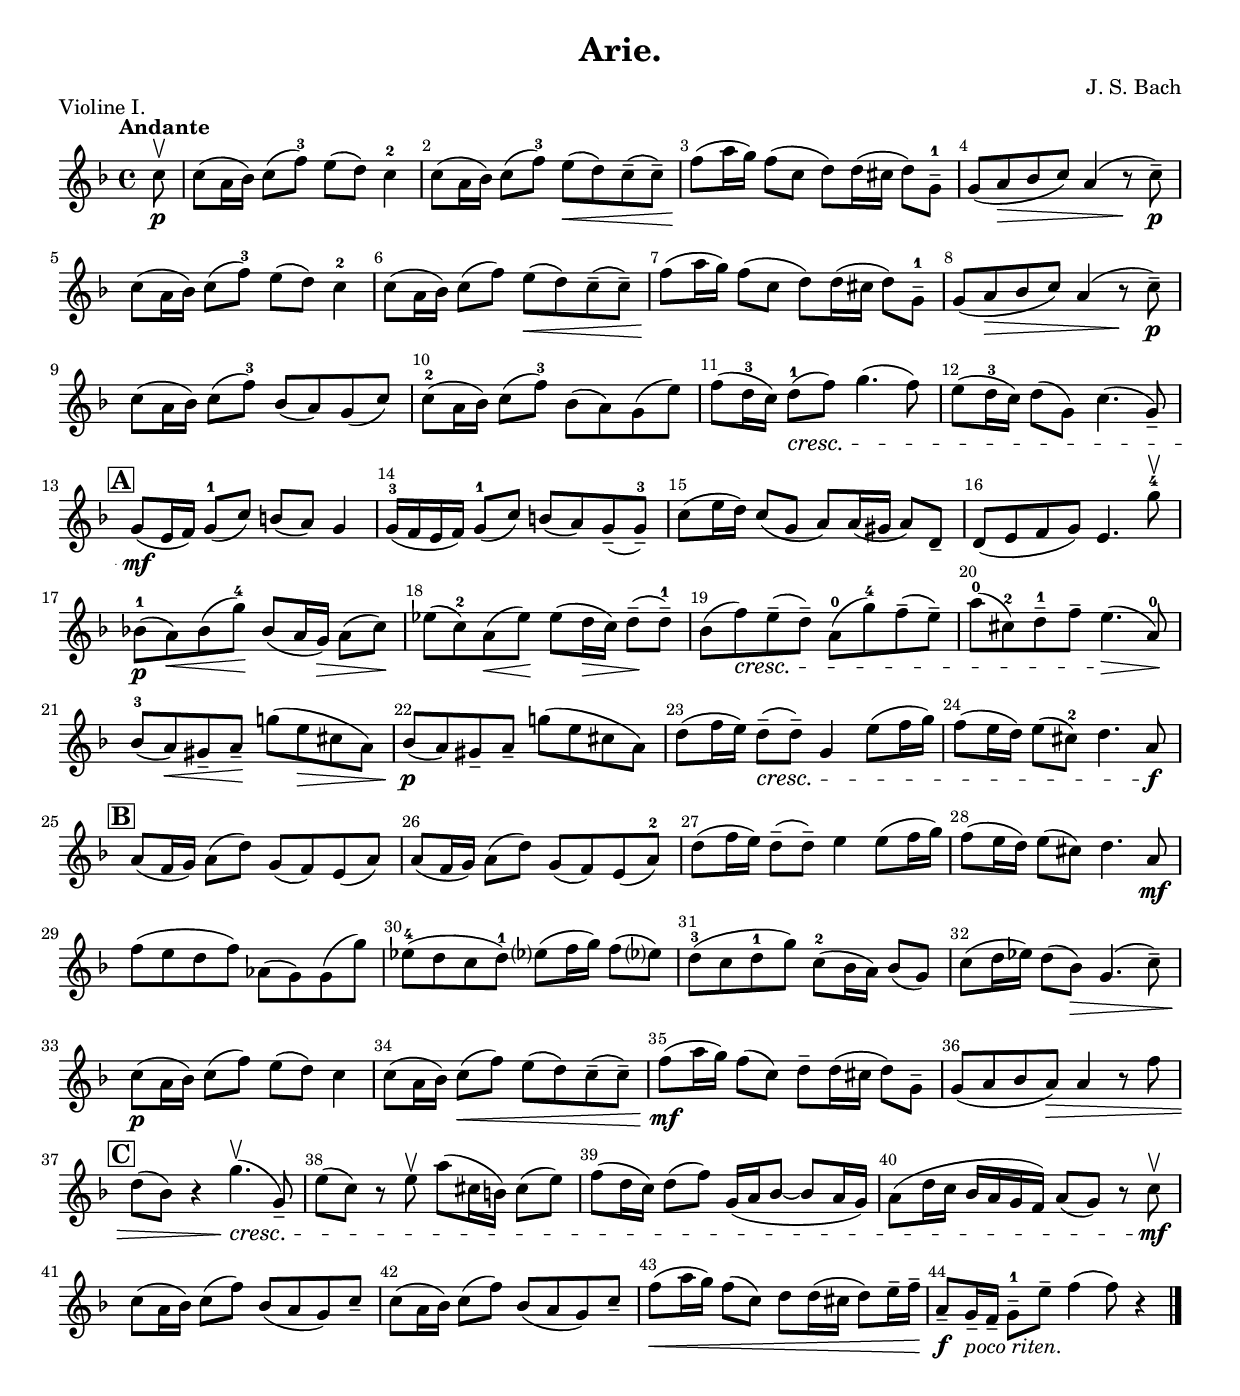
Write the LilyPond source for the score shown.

\version "2.18.2"
\header{
  title = "Arie."
  piece = "Violine I."
  arranger = "J. S. Bach"
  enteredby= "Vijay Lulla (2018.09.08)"
}

#(set-global-staff-size 18)

\layout {
  indent = #0
  \context {
    \Score
      \override BarNumber.break-visibility = ##(#f #t #t)
      \override MultiMeasureRest.expand-limit = #1
      %% \override SpacingSpanner.base-shortest-duration = #(ly:make-moment 1/12)
  }
}

voiceconsts = {
  \key f \major
  %% \numericTimeSignature
  \compressFullBarRests
  \tempo "Andante"
}

%% showLastLength = R1*8 %% last few measures %% Comment to typeset whole score

\book {
  \score {
    \new Staff {
      \new Voice {
        \relative c' {
          \voiceconsts
          \set Score.markFormatter = #format-mark-box-alphabet
          \time 4/4 \clef treble
          \partial 8 c'8\p\upbow |
          c8( a16 bes16) c8( f8^3) e8( d8) c4^2 |
          c8( a16 bes16) c8( f8^3) e8(\< d8) c8--( c8--) |
          f8(\! a16 g16) f8( c8 d8) d16( cis16 d8) g,8--^1 |
          g8( a8\> bes8 c8) a4( r8\! c8--)\p |
          \barNumberCheck #5
          c8( a16 bes16) c8( f8^3) e8( d8) c4^2 |
          c8( a16 bes16) c8( f8) e8(\< d8) c8--( c8--) |
          f8(\! a16 g16) f8( c8 d8) d16( cis16 d8) g,8--^1 |
          g8( a8\> bes8 c8) a4( r8\! c8--)\p |
          \barNumberCheck #9
          c8( a16 bes16) c8( f8^3) bes,8( a8) g8( c8) |
          c8^2( a16 bes16) c8( f8^3) bes,8( a8) g8( e'8) |
          f8( d16^3 c16) d8^1(\cresc f8) g4.( f8) |
          e8( d16^3 c16) d8( g,8) c4.( g8--) |
          \barNumberCheck #13 \mark\default
          g8(\mf e16 f16) g8^1( c8) b8( a8) g4 |
          g16^3( f16 e16 f16) g8^1( c8) b8( a8) g8--( g8--^3) |
          c8( e16 d16) c8( g8 a8) a16( gis16 a8) d,8-- |
          d8( e8 f8 g8) e4. g'8^4\upbow |
          \barNumberCheck #17
          bes,!8^1(\p a8\<) bes8( g'8^4\!) bes,8( a16 g16\>) a8( c8\!) |
          ees8( c8^2) a8(\< ees'8\!) ees8( d16\> c16) d8--(\! d8--^1) |
          bes8( f'8)\cresc e8--( d8--) a8-0( g'8-4) f8--( e8--) |
          a8-0( cis,8-2) d8--^1 f8-- e4.(\> a,8-0\!) |
          \barNumberCheck #21
          bes8-3( a8\<) gis8-- a8--\! g'!8( e8\> cis8 a8) |
          bes8(\p a8) gis8-- a8-- g'!8( e8 cis8 a8) |
          d8( f16 e16) d8--(\cresc d8--) g,4 e'8( f16 g16) |
          f8( e16 d16) e8( cis8-2) d4. a8\f |
          \barNumberCheck #25 \mark\default
          a8( f16 g16) a8( d8) g,8( f8) e8( a8) |
          a8( f16 g16) a8( d8) g,8( f8) e8( a8-2) |
          d8( f16 e16) d8--( d8--) e4 e8( f16 g16) |
          f8( e16 d16) e8( cis8) d4. a8\mf |
          \barNumberCheck #29
          f'8( e8 d8 f8) aes,8( g8) g8( g'8) |
          ees8-4( d8 c8 d8-1) ees?8( f16 g16) f8( ees?8) |
          d8-3( c8 d8-1 g8) c,8-2( bes16 a16) bes8( g8) |
          c8( d16 ees16) d8( bes8)\> g4.( c8--) |
          \barNumberCheck #33
          c8(\p a16 bes16) c8( f8) e8( d8) c4 |
          c8( a16 bes16) c8(\< f8) e8( d8) c8--( c8--) |
          f8(\mf a16 g16) f8( c8) d8-- d16( cis16 d8) g,8-- |
          g8( a8 bes8 a8\>) a4 r8 f'8 |
          \barNumberCheck #37 \mark\default
          d8( bes8) r4 g'4.(\upbow\cresc g,8--) |
          e'8( c8) r8 e8\upbow a8( cis,16 b16) cis8( e8) |
          f8( d16 c16) d8( f8) g,16( a16 bes8~ bes8 a16 g16) |
          a8( d16 c16 bes16 a16 g16 f16) a8( g8) r8 c8\upbow\mf |
          \barNumberCheck #41
          c8( a16 bes16) c8( f8) bes,8( a8 g8) c8-- |
          c8( a16 bes16) c8( f8) bes,8( a8 g8) c8-- |
          f8(\< a16 g16) f8( c8) d8 d16( cis16 d8) e16-- f16-- |
          a,8--\f g16--_\markup{\italic "poco riten."} f16-- g8--^1 e'8-- f4( f8) r4
          \bar"|."
        }
      }
    }
  }
}

